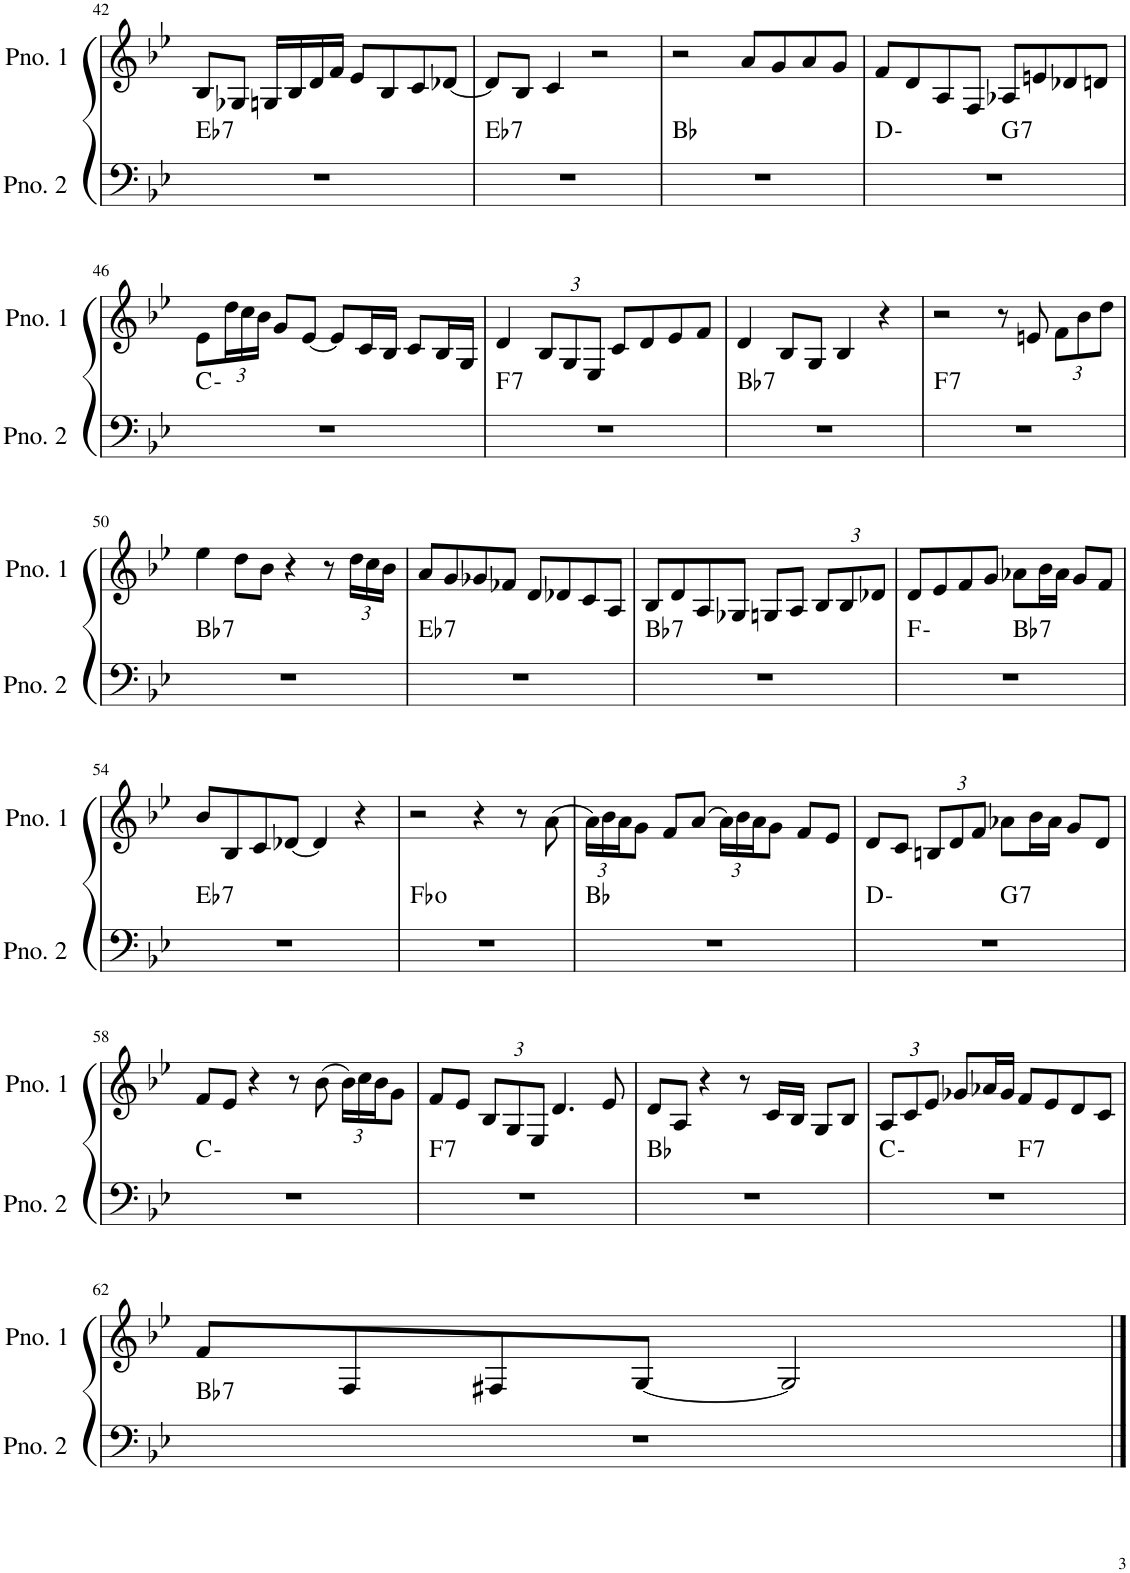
**kern	**harte	**kern
*part2	*part2	*part1
*staff2	*	*staff1
*I"ピアノ 2	*	*I"ピアノ 1
!!LO:PB:g=z
*clefF4	*	*clefG2
*k[b-e-]	*	*k[b-e-]
*M4/4	*	*M4/4
=42	=42	=42
!	!LO:H:kt=7	!
1r	Eb:7	8B-/L
.	.	8G-X/J
.	.	16Gn/LL
.	.	16B-/
.	.	16d/
.	.	16f/JJ
.	.	8e-/L
.	.	8B-/
.	.	8c/
.	.	[8d-X/J
=43	=43	=43
!	!LO:H:kt=7	!
1r	Eb:7	8d-/L]
.	.	8B-/J
.	.	4c/
.	.	2r
=44	=44	=44
1r	Bb:maj	2r
.	.	8a/L
.	.	8g/
.	.	8a/
.	.	8g/J
=45	=45	=45
*^	*	*
1r	2ryy	D:min	8f/L
.	.	.	8d/
.	.	.	8A/
.	.	.	8F/J
!	!	!LO:H:kt=7	!
.	2ryy	G:7	8A-X/L
.	.	.	8en/
.	.	.	8d-X/
.	.	.	8dn/J
*v	*v	*	*
!!LO:LB:g=z
=46	=46	=46
1r	C:min	8e-\L
*	*	*Xbrackettup
.	.	24dd\L
.	.	24cc\
.	.	24b-\JJ
.	.	8g/L
.	.	[8e-/J
.	.	8e-/L]
.	.	16c/L
.	.	16B-/JJ
.	.	8c/L
.	.	16B-/L
.	.	16G/JJ
=47	=47	=47
!	!LO:H:kt=7	!
1r	F:7	4d/
.	.	12B-/L
.	.	12G/
.	.	12E-/J
.	.	8c/L
.	.	8d/
.	.	8e-/
.	.	8f/J
=48	=48	=48
!	!LO:H:kt=7	!
1r	Bb:7	4d/
.	.	8B-/L
.	.	8G/J
.	.	4B-/
.	.	4r
=49	=49	=49
!	!LO:H:kt=7	!
1r	F:7	2r
.	.	8r
.	.	8en/
.	.	12f\L
.	.	12b-\
.	.	12dd\J
!!LO:LB:g=z
=50	=50	=50
!	!LO:H:kt=7	!
1r	Bb:7	4ee-\
.	.	8dd\L
.	.	8b-\J
.	.	4r
.	.	8r
.	.	24dd\LL
.	.	24cc\
.	.	24b-\JJ
=51	=51	=51
!	!LO:H:kt=7	!
1r	Eb:7	8a/L
.	.	8g/
.	.	8g-X/
.	.	8f-X/J
.	.	8d/L
.	.	8d-X/
.	.	8c/
.	.	8A/J
=52	=52	=52
!	!LO:H:kt=7	!
1r	Bb:7	8B-/L
.	.	8d/
.	.	8A/
.	.	8G-X/J
.	.	8Gn/L
.	.	8A/J
.	.	12B-/L
.	.	12B-/
.	.	12d-X/J
=53	=53	=53
*^	*	*
1r	2ryy	F:min	8d/L
.	.	.	8e-/
.	.	.	8f/
.	.	.	8g/J
!	!	!LO:H:kt=7	!
.	2ryy	Bb:7	8a-X\L
.	.	.	16b-\L
.	.	.	16a-\JJ
.	.	.	8g/L
.	.	.	8f/J
!!LO:LB:g=z
=54	=54	=54	=54
!	!	!LO:H:kt=7	!
*v	*v	*	*
1r	Eb:7	8b-/L
.	.	8B-/
.	.	8c/
.	.	[8d-X/J
.	.	4d-/]
.	.	4r
=55	=55	=55
1r	Fb:dim	2r
.	.	4r
.	.	8r
.	.	(8a\
=56	=56	=56
1r	Bb:maj	24a\LL)
.	.	24b-\
.	.	24a\J
.	.	8g\J
.	.	8f/L
.	.	(8a/J
.	.	24a\LL)
.	.	24b-\
.	.	24a\J
.	.	8g\J
.	.	8f/L
.	.	8e-/J
=57	=57	=57
*^	*	*
1r	2ryy	D:min	8d/L
.	.	.	8c/J
.	.	.	12Bn/L
.	.	.	12d/
.	.	.	12f/J
!	!	!LO:H:kt=7	!
.	2ryy	G:7	8a-X\L
.	.	.	16b-\L
.	.	.	16a-\JJ
.	.	.	8g/L
.	.	.	8d/J
*v	*v	*	*
!!LO:LB:g=z
=58	=58	=58
1r	C:min	8f/L
.	.	8e-/J
.	.	4r
.	.	8r
.	.	(8b-\
.	.	24b-\LL)
.	.	24cc\
.	.	24b-\J
.	.	8g\J
=59	=59	=59
!	!LO:H:kt=7	!
1r	F:7	8f/L
.	.	8e-/J
.	.	12B-/L
.	.	12G/
.	.	12E-/J
.	.	4.d/
.	.	8e-/
=60	=60	=60
1r	Bb:maj	8d/L
.	.	8A/J
.	.	4r
.	.	8r
.	.	16c/LL
.	.	16B-/JJ
.	.	8G/L
.	.	8B-/J
=61	=61	=61
*^	*	*
1r	2ryy	C:min	12A/L
.	.	.	12c/
.	.	.	12e-/J
.	.	.	8g-X/L
.	.	.	16a-X/L
.	.	.	16g-/JJ
!	!	!LO:H:kt=7	!
.	2ryy	F:7	8f/L
.	.	.	8e-/
.	.	.	8d/
.	.	.	8c/J
!!LO:LB:g=z
=62	=62	=62	=62
!	!	!LO:H:kt=7	!
*v	*v	*	*
1r	Bb:7	8f/L
.	.	8F/
.	.	8F#X/
.	.	[8G/J
.	.	2G/]
==	==	==
*-	*-	*-
